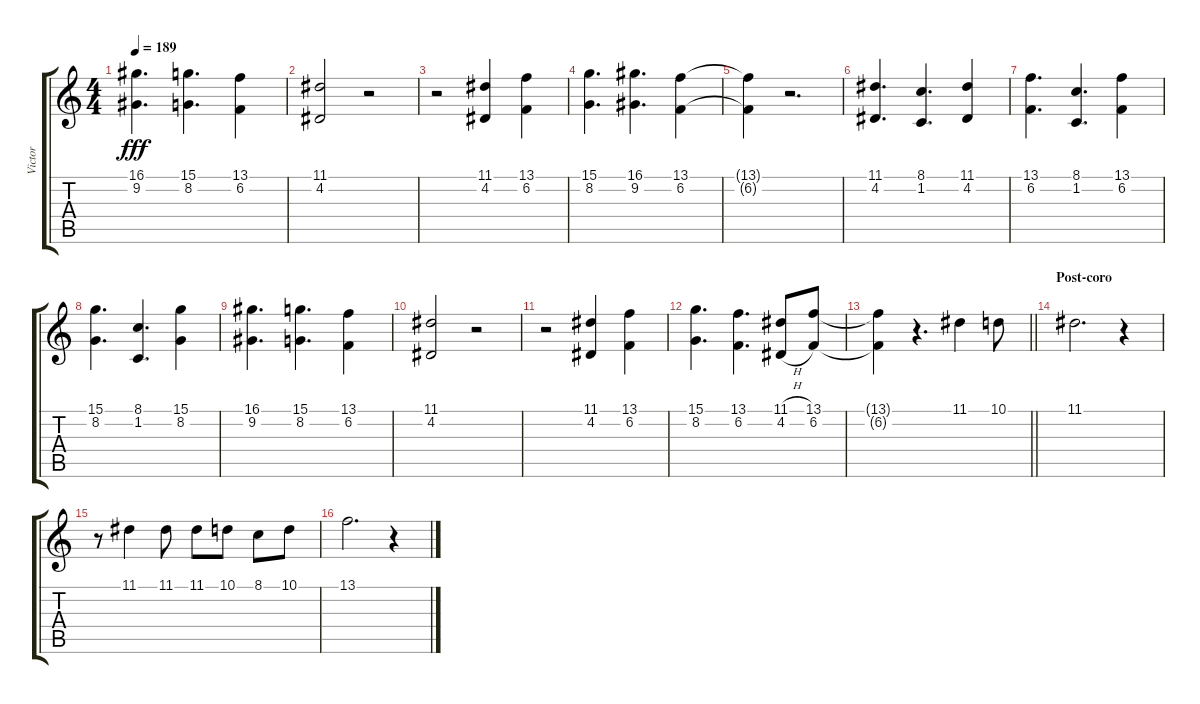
\track ("Victor" "Victor") {instrument lead1square}
\staff {score tabs}
\tuning (E4 B3 G3 D3 A2 E2) {hide}
\ts (4 4)
\tempo 189
\clef g2
\ks c
(16.1 9.2).4{d dy fff} (15.1 8.2).4{d} (13.1 6.2).4 |
(11.1 4.2).2 r.2 |
r.2 (11.1 4.2).4 (13.1 6.2).4 |
(15.1 8.2).4{d} (16.1 9.2).4{d} (13.1 6.2).4 |
(13.1{t} 6.2{t}).4 r.2{d} |
(11.1 4.2).4{d} (8.1 1.2).4{d} (11.1 4.2).4 |
(13.1 6.2).4{d} (8.1 1.2).4{d} (13.1 6.2).4 |
(15.1 8.2).4{d} (8.1 1.2).4{d} (15.1 8.2).4 |
(16.1 9.2).4{d} (15.1 8.2).4{d} (13.1 6.2).4 |
(11.1 4.2).2 r.2 |
r.2 (11.1 4.2).4 (13.1 6.2).4 |
(15.1 8.2).4{d} (13.1 6.2).4{d} (11.1{h} 4.2{h}).8 (13.1 6.2).8 |
\barLineRight lightlight
(13.1{t} 6.2{t}).4 r.4{d} 11.1.4 10.1.8 |
\section ("" "Post-coro")
11.1.2{d} r.4 |
r.8 11.1.4 11.1.8 11.1.8 10.1.8 8.1.8 10.1.8 |
13.1.2{d} r.4
